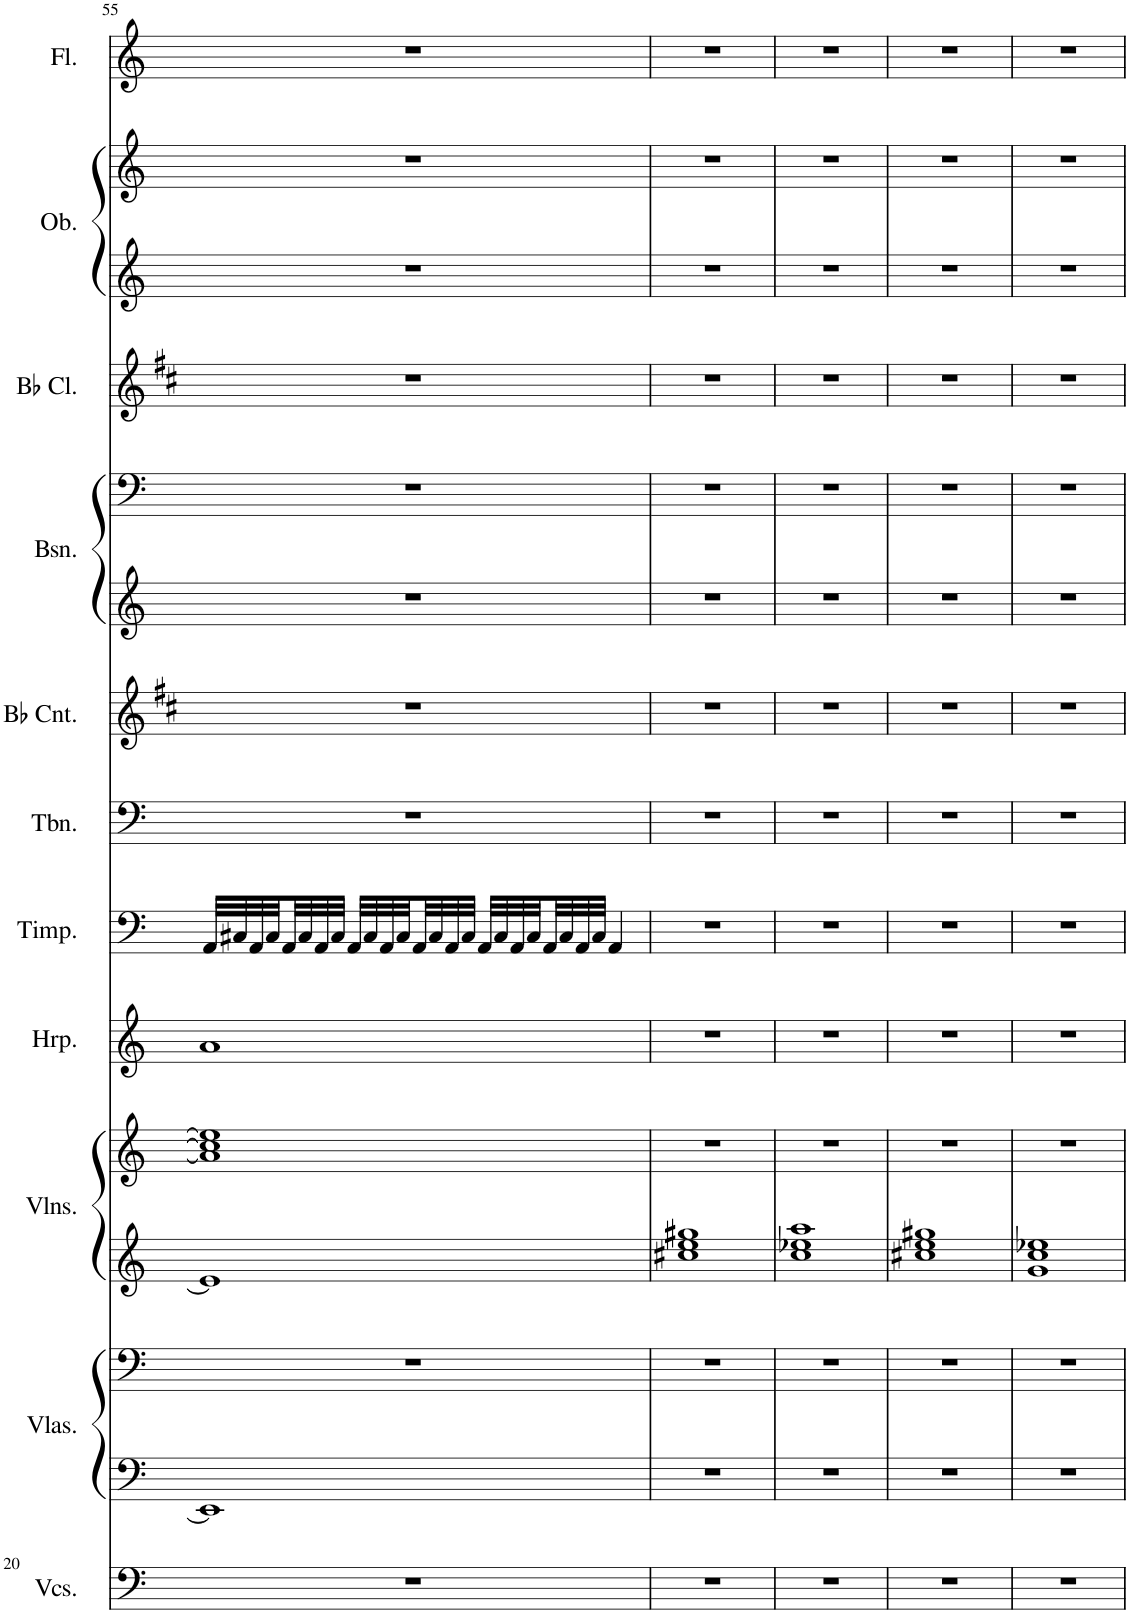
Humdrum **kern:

**kern	**kern	**kern	**kern	**kern	**kern	**kern	**kern	**kern	**kern	**kern	**kern	**kern	**kern	**kern
*part11	*part10	*part10	*part9	*part9	*part8	*part7	*part6	*part5	*part4	*part4	*part3	*part2	*part2	*part1
*staff15	*staff14	*staff13	*staff12	*staff11	*staff10	*staff9	*staff8	*staff7	*staff6	*staff5	*staff4	*staff3	*staff2	*staff1
*I"Violoncellos	*I"Violas	*	*I"Violins	*	*I"Harp	*I"Timpani	*I"Trombone	*I"Bb Cornet	*I"Bassoon	*	*I"Bb Clarinet	*I"Oboe	*	*I"Flute
*I'Vcs.	*I'Vlas.	*	*I'Vlns.	*	*I'Hrp.	*I'Timp.	*I'Tbn.	*I'Bb Cnt.	*I'Bsn.	*	*I'Bb Cl.	*I'Ob.	*	*I'Fl.
!!LO:PB:g=z
*clefF4	*clefF4	*clefF4	*clefG2	*clefG2	*clefG2	*clefF4	*clefF4	*clefG2	*clefG2	*clefF4	*clefG2	*clefG2	*clefG2	*clefG2
*	*	*	*	*	*	*	*	*Trd1c2	*	*	*Trd1c2	*	*	*
*k[]	*k[]	*k[]	*k[]	*k[]	*k[]	*k[]	*k[]	*k[f#c#]	*k[]	*k[]	*k[f#c#]	*k[]	*k[]	*k[]
*M4/4	*M4/4	*M4/4	*M4/4	*M4/4	*M4/4	*M4/4	*M4/4	*M4/4	*M4/4	*M4/4	*M4/4	*M4/4	*M4/4	*M4/4
=55	=55	=55	=55	=55	=55	=55	=55	=55	=55	=55	=55	=55	=55	=55
1r	1EE]	1r	1e]	1a] 1cc#] 1ee]	1a	32AA/LLL	1r	1r	1r	1r	1r	1r	1r	1r
.	.	.	.	.	.	32C#X/	.	.	.	.	.	.	.	.
.	.	.	.	.	.	32AA/	.	.	.	.	.	.	.	.
.	.	.	.	.	.	32C#/	.	.	.	.	.	.	.	.
.	.	.	.	.	.	32AA/	.	.	.	.	.	.	.	.
.	.	.	.	.	.	32C#/	.	.	.	.	.	.	.	.
.	.	.	.	.	.	32AA/	.	.	.	.	.	.	.	.
.	.	.	.	.	.	32C#/JJJ	.	.	.	.	.	.	.	.
.	.	.	.	.	.	32AA/LLL	.	.	.	.	.	.	.	.
.	.	.	.	.	.	32C#/	.	.	.	.	.	.	.	.
.	.	.	.	.	.	32AA/	.	.	.	.	.	.	.	.
.	.	.	.	.	.	32C#/	.	.	.	.	.	.	.	.
.	.	.	.	.	.	32AA/	.	.	.	.	.	.	.	.
.	.	.	.	.	.	32C#/	.	.	.	.	.	.	.	.
.	.	.	.	.	.	32AA/	.	.	.	.	.	.	.	.
.	.	.	.	.	.	32C#/JJJ	.	.	.	.	.	.	.	.
.	.	.	.	.	.	32AA/LLL	.	.	.	.	.	.	.	.
.	.	.	.	.	.	32C#/	.	.	.	.	.	.	.	.
.	.	.	.	.	.	32AA/	.	.	.	.	.	.	.	.
.	.	.	.	.	.	32C#/	.	.	.	.	.	.	.	.
.	.	.	.	.	.	32AA/	.	.	.	.	.	.	.	.
.	.	.	.	.	.	32C#/	.	.	.	.	.	.	.	.
.	.	.	.	.	.	32AA/	.	.	.	.	.	.	.	.
.	.	.	.	.	.	32C#/JJJ	.	.	.	.	.	.	.	.
.	.	.	.	.	.	4AA/	.	.	.	.	.	.	.	.
=56	=56	=56	=56	=56	=56	=56	=56	=56	=56	=56	=56	=56	=56	=56
1r	1r	1r	1cc#X 1ee 1gg#X	1r	1r	1r	1r	1r	1r	1r	1r	1r	1r	1r
=57	=57	=57	=57	=57	=57	=57	=57	=57	=57	=57	=57	=57	=57	=57
1r	1r	1r	1cc 1ee-X 1aa	1r	1r	1r	1r	1r	1r	1r	1r	1r	1r	1r
=58	=58	=58	=58	=58	=58	=58	=58	=58	=58	=58	=58	=58	=58	=58
1r	1r	1r	1cc#X 1ee 1gg#X	1r	1r	1r	1r	1r	1r	1r	1r	1r	1r	1r
=59	=59	=59	=59	=59	=59	=59	=59	=59	=59	=59	=59	=59	=59	=59
1r	1r	1r	1g 1cc 1ee-X	1r	1r	1r	1r	1r	1r	1r	1r	1r	1r	1r
=	=	=	=	=	=	=	=	=	=	=	=	=	=	=
*-	*-	*-	*-	*-	*-	*-	*-	*-	*-	*-	*-	*-	*-	*-
